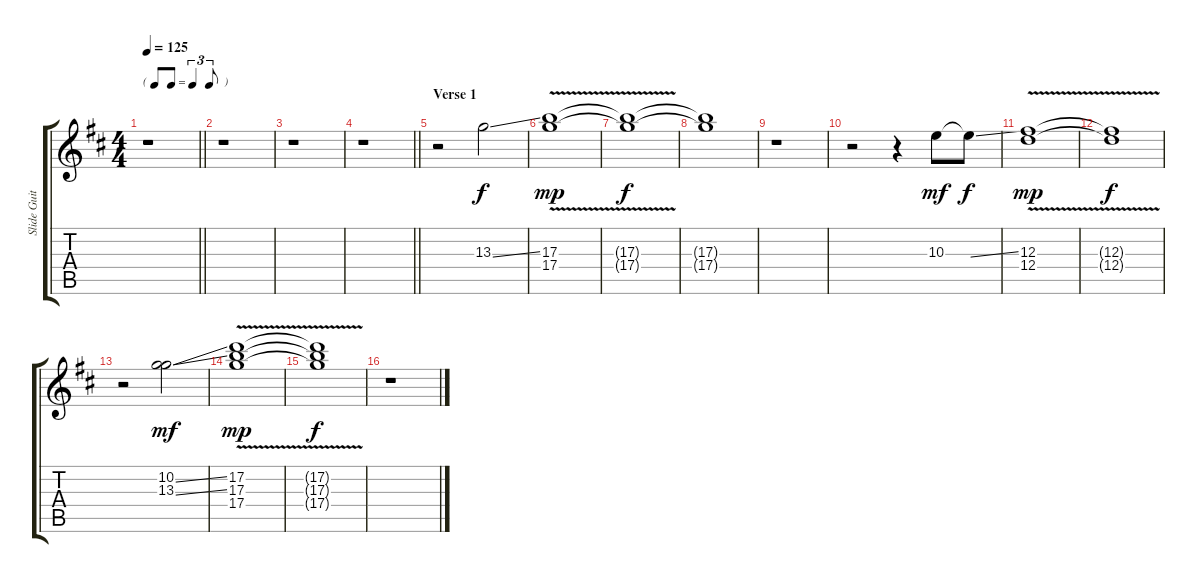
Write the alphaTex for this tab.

\track ("Slide Guitar" "Slide Guit") {instrument overdrivenguitar}
\staff {score tabs}
\tuning (D4 A3 Gb3 D3 A2 D2) {hide}
\ts (4 4)
\tf triplet8th
\tempo 125
\clef g2
\barLineRight lightlight
\ks d
r.1{dy f} |
r.1 |
r.1 |
\barLineRight lightlight
r.1 |
\section ("" "Verse 1")
r.2{volume 2} 13.3{ss}.2{volume 4} |
(17.3{v} 17.4{v}).1{dy mp} |
(17.3{t} 17.4{t}).1{dy f} |
(17.3{t} 17.4{t}).1 |
r.1 |
r.2{volume 0} r.4 10.3.8{dy mf volume 4} 10.3{ss t}.8{dy f} |
(12.3{v} 12.4{v}).1{dy mp} |
(12.3{t} 12.4{t}).1{dy f} |
r.2{volume 1} (10.2{ss} 13.3{ss}).2{dy mf volume 4} |
(17.2{v} 17.3{v} 17.4{v}).1{dy mp} |
(17.2{t} 17.3{t} 17.4{t}).1{dy f} |
r.1
